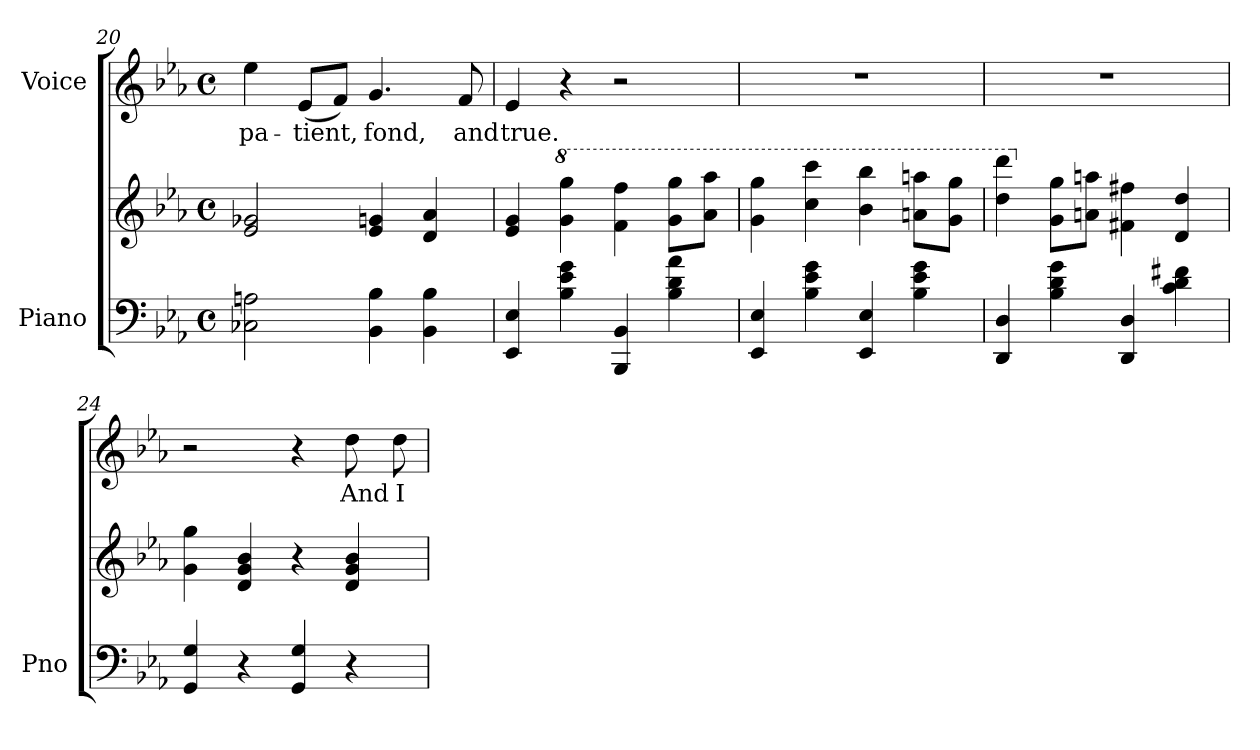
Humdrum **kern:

**kern	**kern	**kern	**text
*part2	*part2	*part1	*part1
*staff3	*staff2	*staff1	*staff1
*I"Piano	*	*I"Voice	*
*I'Pno	*	*	*
*clefF4	*clefG2	*clefG2	*
*k[b-e-a-]	*k[b-e-a-]	*k[b-e-a-]	*
*M4/4	*M4/4	*M4/4	*
*met(c)	*met(c)	*met(c)	*
=20	=20	=20	=20
!	!	!	!LO:LY:b
2C-X\ 2An\	2e-/ 2g-X/	4ee-\	pa-
!	!	!	!LO:LY:b
.	.	(8e-/L	-tient,
.	.	8f/J)	.
!	!	!	!LO:LY:b
4BB-\ 4B-\	4e-/ 4gn/	4.g/	fond,
4BB-\ 4B-\	4d/ 4a-/	.	.
!	!	!	!LO:LY:b
.	.	8f/	and
=21	=21	=21	=21
!	!	!	!LO:LY:b
4EE-/ 4E-/	4e-/ 4g/	4e-/	true.
*	*8va	*	*
4B-\ 4e-\ 4g\	4gg\ 4ggg\	4r	.
4BBB-/ 4BB-/	4ff\ 4fff\	2r	.
4B-\ 4d\ 4a-\	8gg\ 8ggg\L	.	.
.	8aa-\ 8aaa-\J	.	.
!!LO:PB:g=z
=22	=22	=22	=22
4EE-/ 4E-/	4gg\ 4ggg\	1r	.
4B-\ 4e-\ 4g\	4ccc\ 4cccc\	.	.
4EE-/ 4E-/	4bb-\ 4bbb-\	.	.
4B-\ 4e-\ 4g\	8aan\ 8aaan\L	.	.
.	8gg\ 8ggg\J	.	.
=23	=23	=23	=23
4DD/ 4D/	4ddd\ 4dddd\	1r	.
*	*X8va	*	*
4B-\ 4d\ 4g\	8g\ 8gg\L	.	.
.	8an\ 8aan\J	.	.
4DD/ 4D/	4f#X\ 4ff#X\	.	.
4c\ 4d\ 4f#X\	4d/ 4dd/	.	.
=24	=24	=24	=24
4GG/ 4G/	4g\ 4gg\	2r	.
4r	4d/ 4g/ 4b-/	.	.
4GG/ 4G/	4r	4r	.
!	!	!	!LO:LY:b
4r	4d/ 4g/ 4b-/	8dd\	And
!	!	!	!LO:LY:b
.	.	8dd\	I
=	=	=	=
*-	*-	*-	*-
